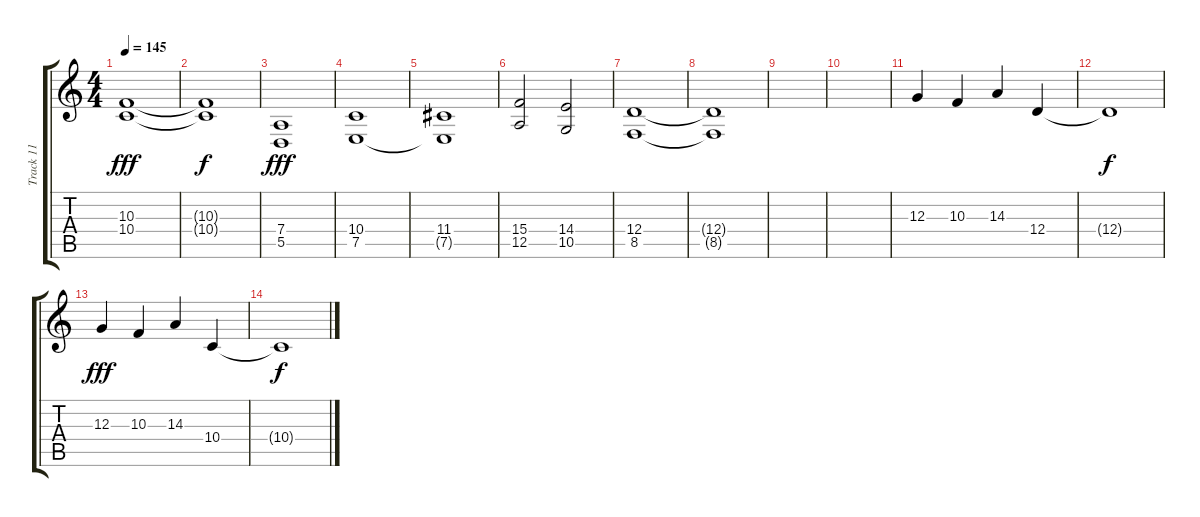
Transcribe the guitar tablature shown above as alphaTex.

\track ("Track 11" "Track 11") {instrument trumpet}
\staff {score tabs}
\tuning (E4 B3 G3 D3 A2 D2) {hide}
\ts (4 4)
\tempo 145
\clef g2
\ks c
(10.3 10.4).1{dy fff} |
(10.3{t} 10.4{t}).1{dy f} |
(7.4 5.5).1{dy fff} |
(10.4 7.5).1 |
(11.4 7.5{t}).1 |
(15.4 12.5).2 (14.4 10.5).2 |
(12.4 8.5).1 |
(12.4{t} 8.5{t}).1 |
|
|
12.3.4 10.3.4 14.3.4 12.4.4 |
12.4{t}.1{dy f} |
12.3.4{dy fff} 10.3.4 14.3.4 10.4.4 |
10.4{t}.1{dy f}
